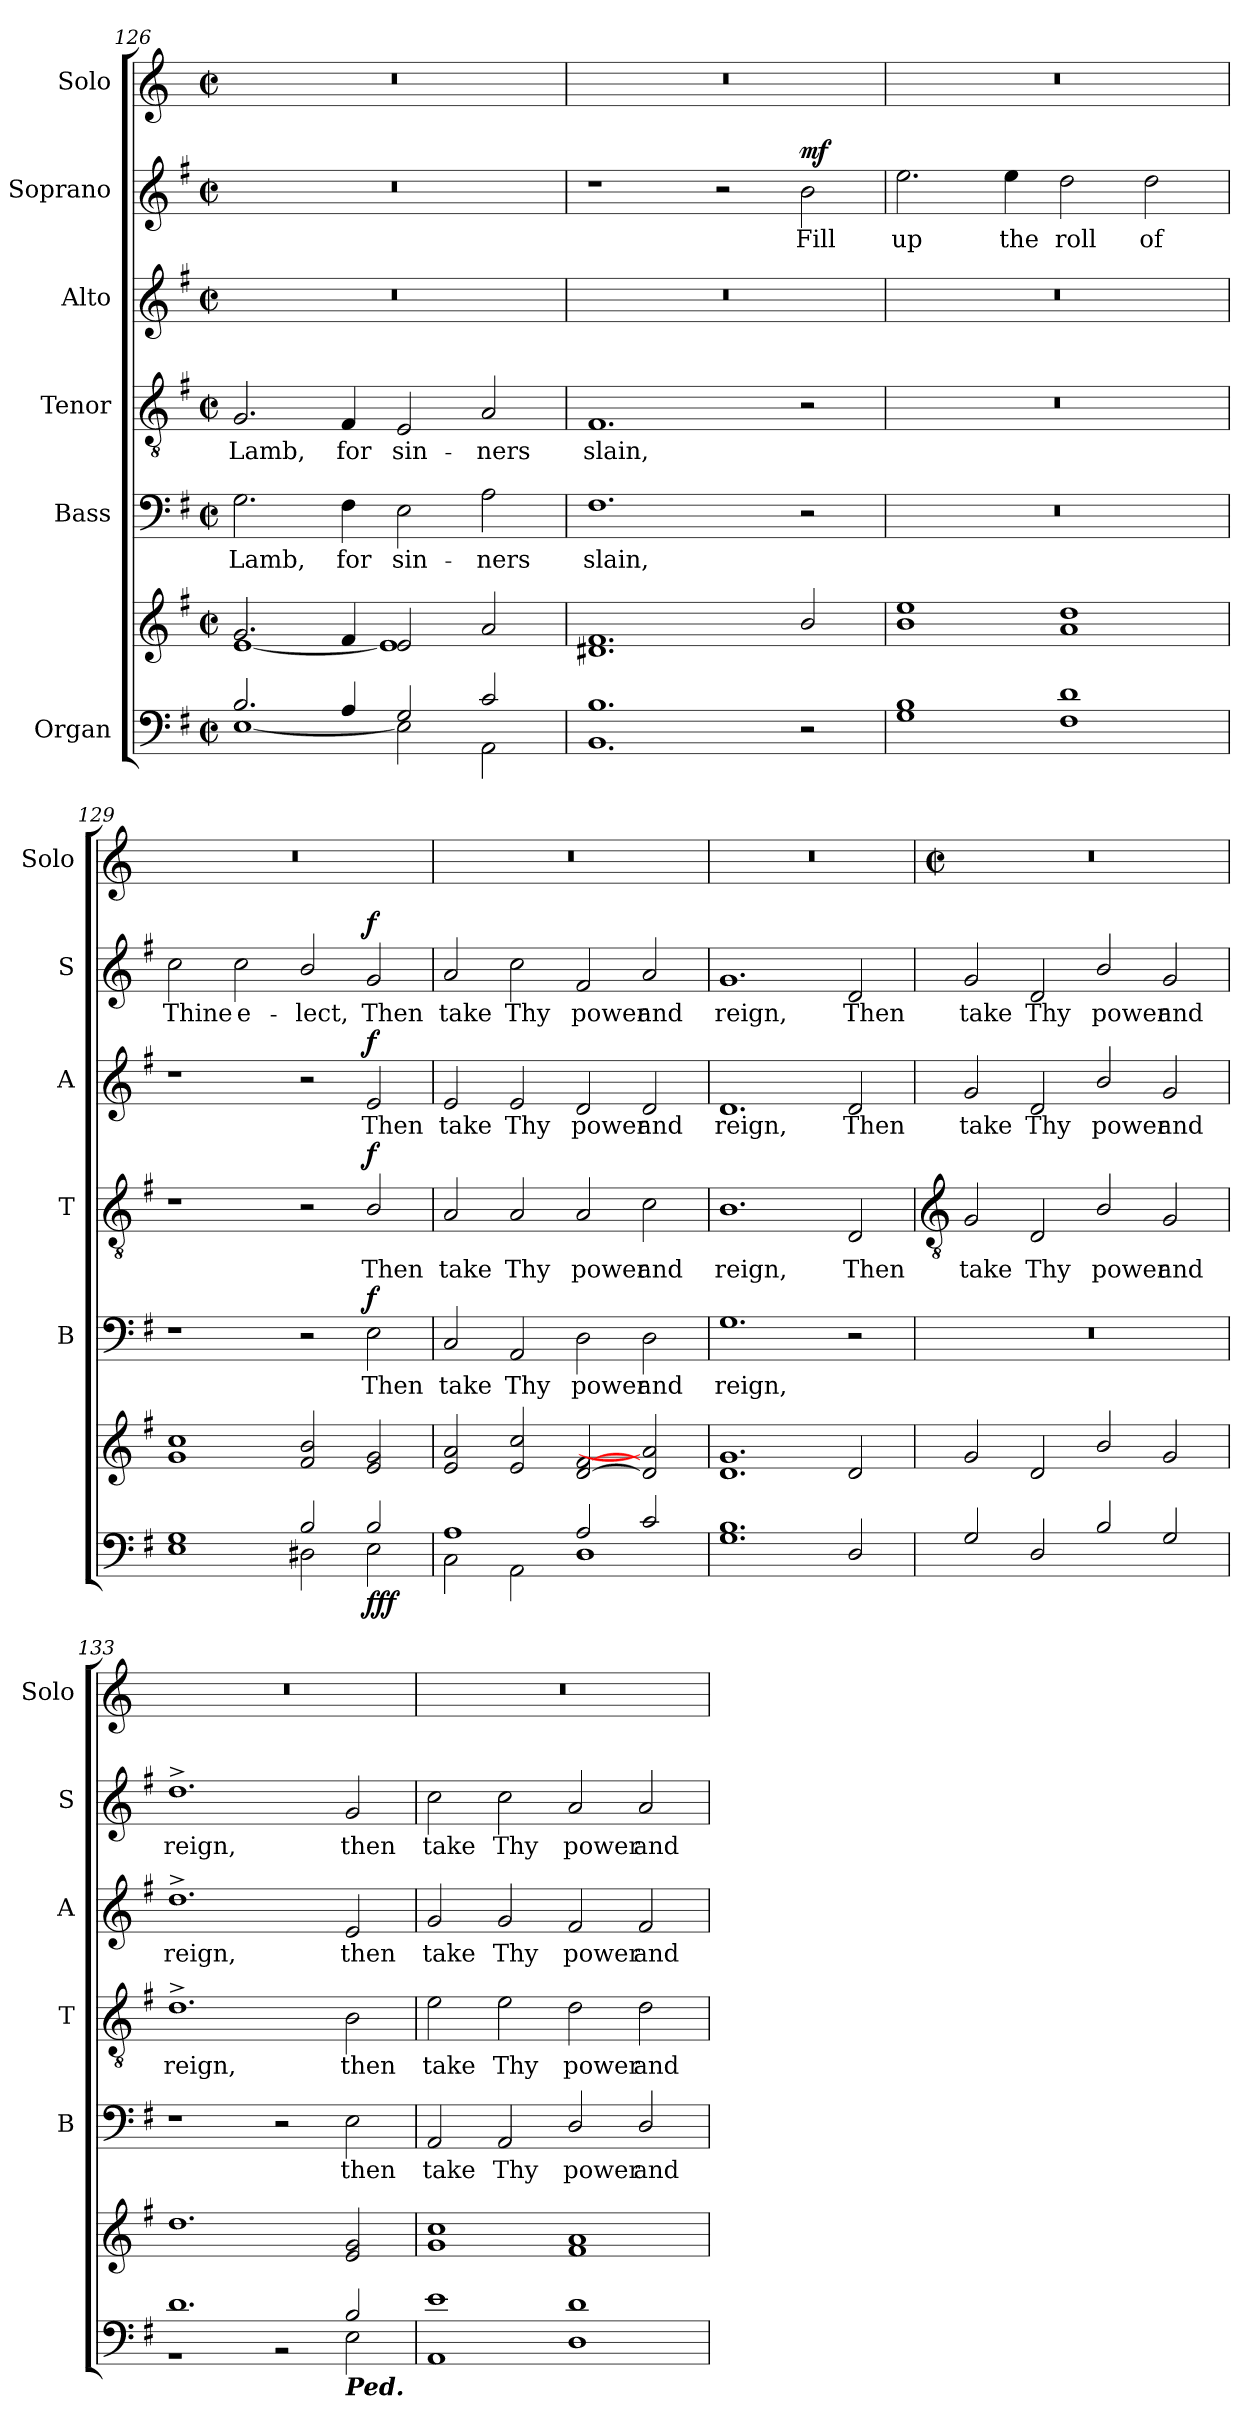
**kern	**kern	**dynam	**kern	**text	**dynam	**kern	**text	**dynam	**kern	**text	**dynam	**kern	**text	**dynam	**kern
*part6	*part6	*part6	*part5	*part5	*part5	*part4	*part4	*part4	*part3	*part3	*part3	*part2	*part2	*part2	*part1
*staff7	*staff6	*staff6/7	*staff5	*staff5	*staff5	*staff4	*staff4	*staff4	*staff3	*staff3	*staff3	*staff2	*staff2	*staff2	*staff1
*I"Organ	*	*	*I"Bass	*	*	*I"Tenor	*	*	*I"Alto	*	*	*I"Soprano	*	*	*I"Solo
*	*	*	*I'B	*	*	*I'T	*	*	*I'A	*	*	*I'S	*	*	*I'Solo
!!LO:LB:g=z
*clefF4	*clefG2	*	*clefF4	*	*	*clefGv2	*	*	*clefG2	*	*	*clefG2	*	*	*clefG2
*k[f#]	*k[f#]	*	*k[f#]	*	*	*k[f#]	*	*	*k[f#]	*	*	*k[f#]	*	*	*k[]
*G:	*G:	*	*G:	*	*	*G:	*	*	*G:	*	*	*G:	*	*	*C:
*M4/2	*M4/2	*	*M4/2	*	*	*M4/2	*	*	*M4/2	*	*	*M4/2	*	*	*M4/2
*met(c|)	*met(c|)	*	*met(c|)	*	*	*met(c|)	*	*	*met(c|)	*	*	*met(c|)	*	*	*met(c|)
=126	=126	=126	=126	=126	=126	=126	=126	=126	=126	=126	=126	=126	=126	=126	=126
*^	*^	*	*	*	*	*	*	*	*	*	*	*	*	*	*
!	!	!	!	!	!	!LO:LY:b	!	!	!LO:LY:b	!	!	!	!	!	!	!	!
2.B/	[1E\	2.g	[1e\	.	2.G	Lamb,	.	2.G	Lamb,	.	0r	.	.	0r	.	.	0r
!	!	!	!	!	!	!LO:LY:b	!	!	!LO:LY:b	!	!	!	!	!	!	!	!
4A/	.	4f#	.	.	4F#	for	.	4F#	for	.	.	.	.	.	.	.	.
!	!	!	!	!	!	!LO:LY:b	!	!	!LO:LY:b	!	!	!	!	!	!	!	!
2G/	2E\]	2e	1e\]	.	2E	sin-	.	2E	sin-	.	.	.	.	.	.	.	.
!	!	!	!	!	!	!LO:LY:b	!	!	!LO:LY:b	!	!	!	!	!	!	!	!
2c/	2AA\	2a	.	.	2A	-ners	.	2A	-ners	.	.	.	.	.	.	.	.
=127	=127	=127	=127	=127	=127	=127	=127	=127	=127	=127	=127	=127	=127	=127	=127	=127	=127
!	!	!	!	!	!	!LO:LY:b	!	!	!LO:LY:b	!	!	!	!	!	!	!	!
1.B/	1.BB\	1.d#X 1.f#	0ryy	.	1.F#	slain,	.	1.F#	slain,	.	0r	.	.	1r	.	.	0r
.	.	.	.	.	.	.	.	.	.	.	.	.	.	2r	.	.	.
!	!	!	!	!	!	!	!	!	!	!	!	!	!	!	!LO:LY:b	!LO:DY:b	!
2ryy	2r	2b	.	.	2r	.	.	2r	.	.	.	.	.	2b	Fill	mf	.
=128	=128	=128	=128	=128	=128	=128	=128	=128	=128	=128	=128	=128	=128	=128	=128	=128	=128
!	!	!	!	!	!	!	!	!	!	!	!	!	!	!	!LO:LY:b	!	!
1B/	1G\	1b 1ee	0ryy	.	0r	.	.	0r	.	.	0r	.	.	2.ee	up	.	0r
!	!	!	!	!	!	!	!	!	!	!	!	!	!	!	!LO:LY:b	!	!
.	.	.	.	.	.	.	.	.	.	.	.	.	.	4ee	the	.	.
!	!	!	!	!	!	!	!	!	!	!	!	!	!	!	!LO:LY:b	!	!
1d/	1F#\	1a 1dd	.	.	.	.	.	.	.	.	.	.	.	2dd	roll	.	.
!	!	!	!	!	!	!	!	!	!	!	!	!	!	!	!LO:LY:b	!	!
.	.	.	.	.	.	.	.	.	.	.	.	.	.	2dd	of	.	.
=129	=129	=129	=129	=129	=129	=129	=129	=129	=129	=129	=129	=129	=129	=129	=129	=129	=129
!	!	!	!	!	!	!	!	!	!	!	!	!	!	!	!LO:LY:b	!	!
1G/	1E\	1g 1cc	0ryy	.	1r	.	.	1r	.	.	1r	.	.	2cc	Thine	.	0r
!	!	!	!	!	!	!	!	!	!	!	!	!	!	!	!LO:LY:b	!	!
.	.	.	.	.	.	.	.	.	.	.	.	.	.	2cc	e-	.	.
!	!	!	!	!	!	!	!	!	!	!	!	!	!	!	!LO:LY:b	!	!
2B/	2D#X\	2f#/ 2b/	.	.	2r	.	.	2r	.	.	2r	.	.	2b/	-lect,	.	.
!	!	!	!	!LO:DY:b=2	!	!LO:LY:b	!	!	!LO:LY:b	!	!	!LO:LY:b	!	!	!LO:LY:b	!	!
!	!	!	!	!LO:DY:n=1:b=2	!	!	!	!	!	!	!	!	!	!	!	!	!
!	!	!	!	!LO:DY:n=2:b	!	!	!LO:DY:b	!	!	!LO:DY:b	!	!	!LO:DY:b	!	!	!LO:DY:b	!
2B/	2E\	2e 2g	.	f f f	2E\	Then	f	2B/	Then	f	2e	Then	f	2g	Then	f	.
=130	=130	=130	=130	=130	=130	=130	=130	=130	=130	=130	=130	=130	=130	=130	=130	=130	=130
!	!	!	!	!	!	!LO:LY:b	!	!	!LO:LY:b	!	!	!LO:LY:b	!	!	!LO:LY:b	!	!
1A/	2C\	2e 2a	0ryy	.	2C	take	.	2A	take	.	2e	take	.	2a	take	.	0r
!	!	!	!	!	!	!LO:LY:b	!	!	!LO:LY:b	!	!	!LO:LY:b	!	!	!LO:LY:b	!	!
.	2AA\	2e 2cc	.	.	2AA	Thy	.	2A	Thy	.	2e	Thy	.	2cc	Thy	.	.
!	!	!	!	!	!	!LO:LY:b	!	!	!LO:LY:b	!	!	!LO:LY:b	!	!	!LO:LY:b	!	!
2A/	1D\	[2d [2f#	.	.	2D	power	.	2A	power	.	2d	power	.	2f#	power	.	.
!	!	!	!	!	!	!LO:LY:b	!	!	!LO:LY:b	!	!	!LO:LY:b	!	!	!LO:LY:b	!	!
2c/	.	2d] 2a]	.	.	2D	and	.	2c	and	.	2d	and	.	2a	and	.	.
=131	=131	=131	=131	=131	=131	=131	=131	=131	=131	=131	=131	=131	=131	=131	=131	=131	=131
!	!	!	!	!	!	!LO:LY:b	!	!	!LO:LY:b	!	!	!LO:LY:b	!	!	!LO:LY:b	!	!
1.B/	1.G\	1.d 1.g	0ryy	.	1.G	reign,	.	1.B	reign,	.	1.d	reign,	.	1.g	reign,	.	0r
!	!	!	!	!	!	!	!	!	!LO:LY:b	!	!	!LO:LY:b	!	!	!LO:LY:b	!	!
2D/	2ryy	2d	.	.	2r	.	.	2D	Then	.	2d	Then	.	2d	Then	.	.
*	*	*v	*v	*	*	*	*	*	*	*	*	*	*	*	*	*	*
!!LO:LB:g=z
=132	=132	=132	=132	=132	=132	=132	=132	=132	=132	=132	=132	=132	=132	=132	=132	=132
*	*	*	*	*	*	*	*clefGv2	*	*	*	*	*	*	*	*	*
*	*	*	*	*	*	*	*	*	*	*	*	*	*	*	*	*M4/2
*	*	*	*	*	*	*	*	*	*	*	*	*	*	*	*	*met(c|)
!	!	!	!	!	!	!	!	!LO:LY:b	!	!	!LO:LY:b	!	!	!LO:LY:b	!	!
2G/	0ryy	2g	.	0r	.	.	2G	take	.	2g	take	.	2g	take	.	0r
!	!	!	!	!	!	!	!	!LO:LY:b	!	!	!LO:LY:b	!	!	!LO:LY:b	!	!
2D/	.	2d	.	.	.	.	2D	Thy	.	2d	Thy	.	2d	Thy	.	.
!	!	!	!	!	!	!	!	!LO:LY:b	!	!	!LO:LY:b	!	!	!LO:LY:b	!	!
2B/	.	2b/	.	.	.	.	2B/	power	.	2b/	power	.	2b/	power	.	.
!	!	!	!	!	!	!	!	!LO:LY:b	!	!	!LO:LY:b	!	!	!LO:LY:b	!	!
2G/	.	2g	.	.	.	.	2G	and	.	2g	and	.	2g	and	.	.
=133	=133	=133	=133	=133	=133	=133	=133	=133	=133	=133	=133	=133	=133	=133	=133	=133
!	!	!	!	!	!	!	!	!LO:LY:b	!	!	!LO:LY:b	!	!	!LO:LY:b	!	!
1.d/	1r	1.dd	.	1r	.	.	1.d^	reign,	.	1.dd^	reign,	.	1.dd^	reign,	.	0r
.	2r	.	.	2r	.	.	.	.	.	.	.	.	.	.	.	.
!LO:TX:b:Bi:t=Ped.	!	!	!	!	!	!	!	!	!	!	!	!	!	!	!	!
!	!	!	!	!	!LO:LY:b	!	!	!LO:LY:b	!	!	!LO:LY:b	!	!	!LO:LY:b	!	!
2B/	2E\	2e 2g	.	2E	then	.	2B	then	.	2e	then	.	2g	then	.	.
=134	=134	=134	=134	=134	=134	=134	=134	=134	=134	=134	=134	=134	=134	=134	=134	=134
!	!	!	!	!	!LO:LY:b	!	!	!LO:LY:b	!	!	!LO:LY:b	!	!	!LO:LY:b	!	!
1e/	1AA\	1g 1cc	.	2AA	take	.	2e	take	.	2g	take	.	2cc	take	.	0r
!	!	!	!	!	!LO:LY:b	!	!	!LO:LY:b	!	!	!LO:LY:b	!	!	!LO:LY:b	!	!
.	.	.	.	2AA	Thy	.	2e	Thy	.	2g	Thy	.	2cc	Thy	.	.
!	!	!	!	!	!LO:LY:b	!	!	!LO:LY:b	!	!	!LO:LY:b	!	!	!LO:LY:b	!	!
1d/	1D\	1f# 1a	.	2D/	power	.	2d	power	.	2f#	power	.	2a	power	.	.
!	!	!	!	!	!LO:LY:b	!	!	!LO:LY:b	!	!	!LO:LY:b	!	!	!LO:LY:b	!	!
.	.	.	.	2D/	and	.	2d	and	.	2f#	and	.	2a	and	.	.
*v	*v	*	*	*	*	*	*	*	*	*	*	*	*	*	*	*
=	=	=	=	=	=	=	=	=	=	=	=	=	=	=	=
*-	*-	*-	*-	*-	*-	*-	*-	*-	*-	*-	*-	*-	*-	*-	*-
